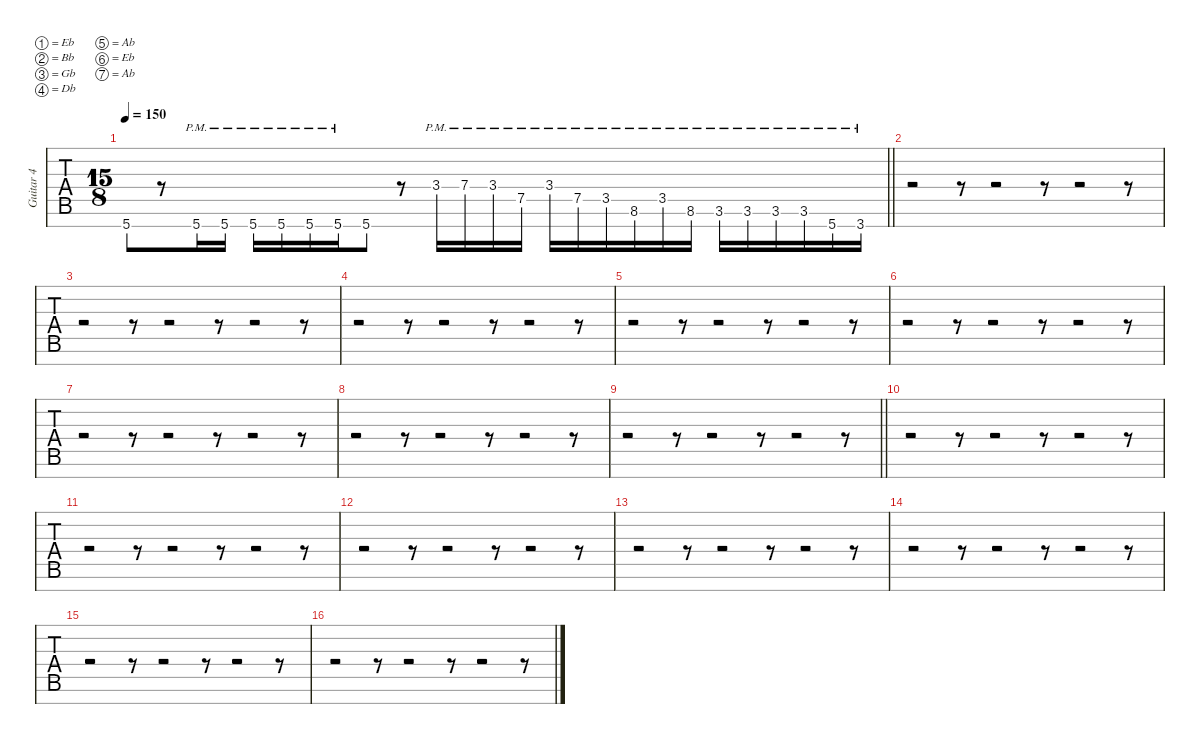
\defaultSystemsLayout 2
\hideDynamics
\bracketExtendMode nobrackets
\multiTrackTrackNamePolicy allsystems
\firstSystemTrackNameMode fullname
\otherSystemsTrackNameMode fullname
\otherSystemsTrackNameOrientation horizontal
\track ("Guitar 4" "Guitar 4") {instrument overdrivenguitar}
\staff {tabs}
\tuning (Eb4 Bb3 Gb3 Db3 Ab2 Eb2 Ab1)
\ts (15 8)
\scale
0.978254
\tempo 150
\accidentals auto
\clef g2
\ottava regular
\simile none
\barLineRight lightlight
\ks aminor
5.7{acc #}.8{dy mf} r.8 5.7{pm acc #}.16 5.7{pm acc #}.16 5.7{pm acc #}.16 5.7{pm acc #}.16 5.7{pm acc #}.16 5.7{pm acc #}.16 5.7{acc #}.8 r.8 3.4{pm}.16 7.4{pm acc #}.16 3.4{pm}.16 7.5{pm acc #}.16 3.4{pm}.16 7.5{pm acc #}.16 3.5{pm}.16 8.6{pm}.16 3.5{pm}.16 8.6{pm}.16 3.6{pm acc #}.16 3.6{pm acc #}.16 3.6{pm acc #}.16 3.6{pm acc #}.16 5.7{pm acc #}.16 3.7{pm}.16 |
\scale
1.02133 r.2 r.8 r.2 r.8 r.2 r.8 |
\scale
0.978671 r.2 r.8 r.2 r.8 r.2 r.8 |
\scale
1.02248 r.2 r.8 r.2 r.8 r.2 r.8 |
\scale
0.977518 r.2 r.8 r.2 r.8 r.2 r.8 |
\scale
1.024 r.2 r.8 r.2 r.8 r.2 r.8 |
\scale
0.976004 r.2 r.8 r.2 r.8 r.2 r.8 |
\scale
1.02175 r.2 r.8 r.2 r.8 r.2 r.8 |
\scale
0.978254
\barLineRight lightlight
r.2 r.8 r.2 r.8 r.2 r.8 |
\scale
1.02133 r.2 r.8 r.2 r.8 r.2 r.8 |
\scale
0.97867 r.2 r.8 r.2 r.8 r.2 r.8 |
\scale
1.01982 r.2 r.8 r.2 r.8 r.2 r.8 |
\scale
0.980184 r.2 r.8 r.2 r.8 r.2 r.8 |
\scale
1.01866 r.2 r.8 r.2 r.8 r.2 r.8 |
\scale
0.981337 r.2 r.8 r.2 r.8 r.2 r.8 |
\scale
1.02379 r.2 r.8 r.2 r.8 r.2 r.8
